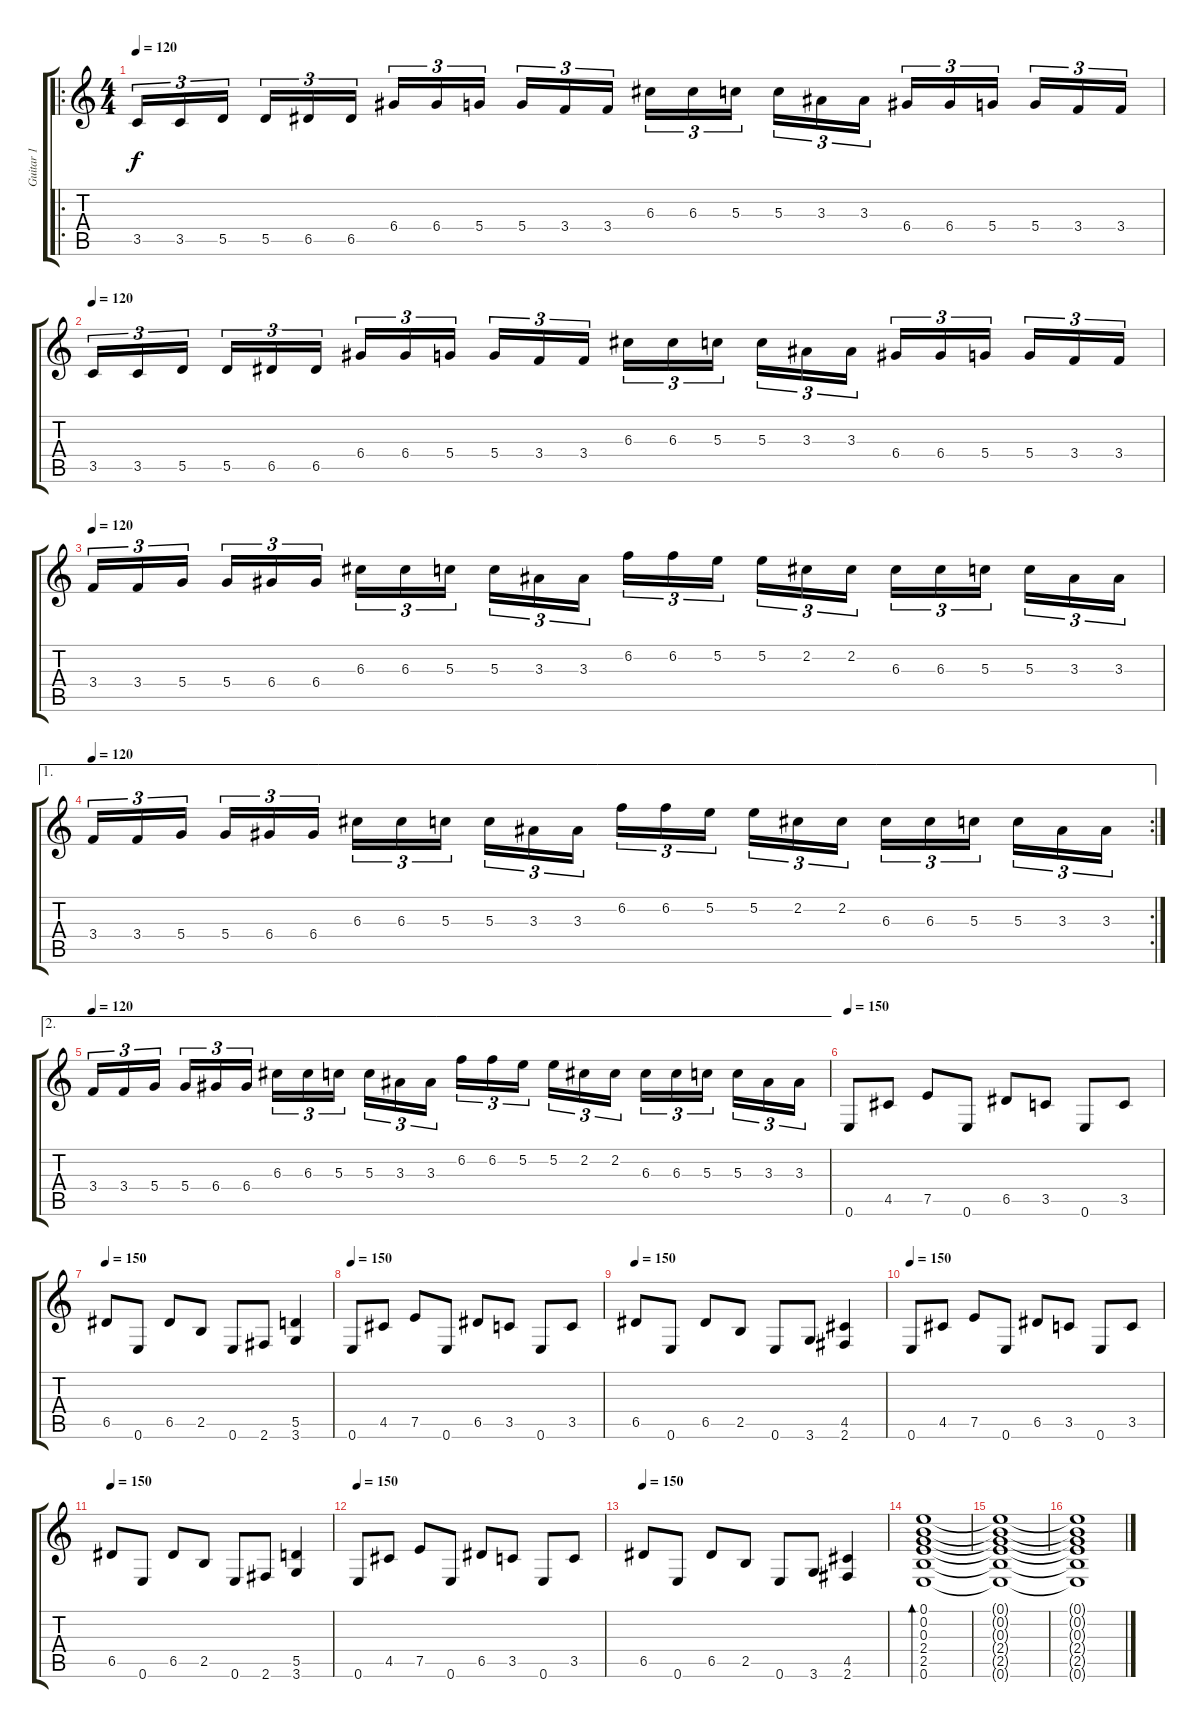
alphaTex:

\track ("Guitar 1" "Guitar 1") {instrument distortionguitar}
\staff {score tabs}
\tuning (E4 B3 G3 D3 A2 E2) {hide}
\ro
\ts (4 4)
\tempo 120
\clef g2
\ks c
3.5.16{tu (3 2) dy f} 3.5.16{tu (3 2)} 5.5.16{tu (3 2)} 5.5.16{tu (3 2)} 6.5.16{tu (3 2)} 6.5.16{tu (3 2)} 6.4.16{tu (3 2)} 6.4.16{tu (3 2)} 5.4.16{tu (3 2)} 5.4.16{tu (3 2)} 3.4.16{tu (3 2)} 3.4.16{tu (3 2)} 6.3.16{tu (3 2)} 6.3.16{tu (3 2)} 5.3.16{tu (3 2)} 5.3.16{tu (3 2)} 3.3.16{tu (3 2)} 3.3.16{tu (3 2)} 6.4.16{tu (3 2)} 6.4.16{tu (3 2)} 5.4.16{tu (3 2)} 5.4.16{tu (3 2)} 3.4.16{tu (3 2)} 3.4.16{tu (3 2)} |
\tempo 120
3.5.16{tu (3 2)} 3.5.16{tu (3 2)} 5.5.16{tu (3 2)} 5.5.16{tu (3 2)} 6.5.16{tu (3 2)} 6.5.16{tu (3 2)} 6.4.16{tu (3 2)} 6.4.16{tu (3 2)} 5.4.16{tu (3 2)} 5.4.16{tu (3 2)} 3.4.16{tu (3 2)} 3.4.16{tu (3 2)} 6.3.16{tu (3 2)} 6.3.16{tu (3 2)} 5.3.16{tu (3 2)} 5.3.16{tu (3 2)} 3.3.16{tu (3 2)} 3.3.16{tu (3 2)} 6.4.16{tu (3 2)} 6.4.16{tu (3 2)} 5.4.16{tu (3 2)} 5.4.16{tu (3 2)} 3.4.16{tu (3 2)} 3.4.16{tu (3 2)} |
\tempo 120
3.4.16{tu (3 2)} 3.4.16{tu (3 2)} 5.4.16{tu (3 2)} 5.4.16{tu (3 2)} 6.4.16{tu (3 2)} 6.4.16{tu (3 2)} 6.3.16{tu (3 2)} 6.3.16{tu (3 2)} 5.3.16{tu (3 2)} 5.3.16{tu (3 2)} 3.3.16{tu (3 2)} 3.3.16{tu (3 2)} 6.2.16{tu (3 2)} 6.2.16{tu (3 2)} 5.2.16{tu (3 2)} 5.2.16{tu (3 2)} 2.2.16{tu (3 2)} 2.2.16{tu (3 2)} 6.3.16{tu (3 2)} 6.3.16{tu (3 2)} 5.3.16{tu (3 2)} 5.3.16{tu (3 2)} 3.3.16{tu (3 2)} 3.3.16{tu (3 2)} |
\ae 1
\rc 2
\tempo 120
3.4.16{tu (3 2)} 3.4.16{tu (3 2)} 5.4.16{tu (3 2)} 5.4.16{tu (3 2)} 6.4.16{tu (3 2)} 6.4.16{tu (3 2)} 6.3.16{tu (3 2)} 6.3.16{tu (3 2)} 5.3.16{tu (3 2)} 5.3.16{tu (3 2)} 3.3.16{tu (3 2)} 3.3.16{tu (3 2)} 6.2.16{tu (3 2)} 6.2.16{tu (3 2)} 5.2.16{tu (3 2)} 5.2.16{tu (3 2)} 2.2.16{tu (3 2)} 2.2.16{tu (3 2)} 6.3.16{tu (3 2)} 6.3.16{tu (3 2)} 5.3.16{tu (3 2)} 5.3.16{tu (3 2)} 3.3.16{tu (3 2)} 3.3.16{tu (3 2)} |
\ae 2
\tempo 120
3.4.16{tu (3 2)} 3.4.16{tu (3 2)} 5.4.16{tu (3 2)} 5.4.16{tu (3 2)} 6.4.16{tu (3 2)} 6.4.16{tu (3 2)} 6.3.16{tu (3 2)} 6.3.16{tu (3 2)} 5.3.16{tu (3 2)} 5.3.16{tu (3 2)} 3.3.16{tu (3 2)} 3.3.16{tu (3 2)} 6.2.16{tu (3 2)} 6.2.16{tu (3 2)} 5.2.16{tu (3 2)} 5.2.16{tu (3 2)} 2.2.16{tu (3 2)} 2.2.16{tu (3 2)} 6.3.16{tu (3 2)} 6.3.16{tu (3 2)} 5.3.16{tu (3 2)} 5.3.16{tu (3 2)} 3.3.16{tu (3 2)} 3.3.16{tu (3 2)} |
\tempo 150
0.6.8 4.5.8 7.5.8 0.6.8 6.5.8 3.5.8 0.6.8 3.5.8 |
\tempo 150
6.5.8 0.6.8 6.5.8 2.5.8 0.6.8 2.6.8 (5.5 3.6).4 |
\tempo 150
0.6.8 4.5.8 7.5.8 0.6.8 6.5.8 3.5.8 0.6.8 3.5.8 |
\tempo 150
6.5.8 0.6.8 6.5.8 2.5.8 0.6.8 3.6.8 (4.5 2.6).4 |
\tempo 150
0.6.8 4.5.8 7.5.8 0.6.8 6.5.8 3.5.8 0.6.8 3.5.8 |
\tempo 150
6.5.8 0.6.8 6.5.8 2.5.8 0.6.8 2.6.8 (5.5 3.6).4 |
\tempo 150
0.6.8 4.5.8 7.5.8 0.6.8 6.5.8 3.5.8 0.6.8 3.5.8 |
\tempo 150
6.5.8 0.6.8 6.5.8 2.5.8 0.6.8 3.6.8 (4.5 2.6).4 |
(0.1 0.2 0.3 2.4 2.5 0.6).1{bd 480} |
(0.1{t} 0.2{t} 0.3{t} 2.4{t} 2.5{t} 0.6{t}).1{volume 0} |
(0.1{t} 0.2{t} 0.3{t} 2.4{t} 2.5{t} 0.6{t}).1
